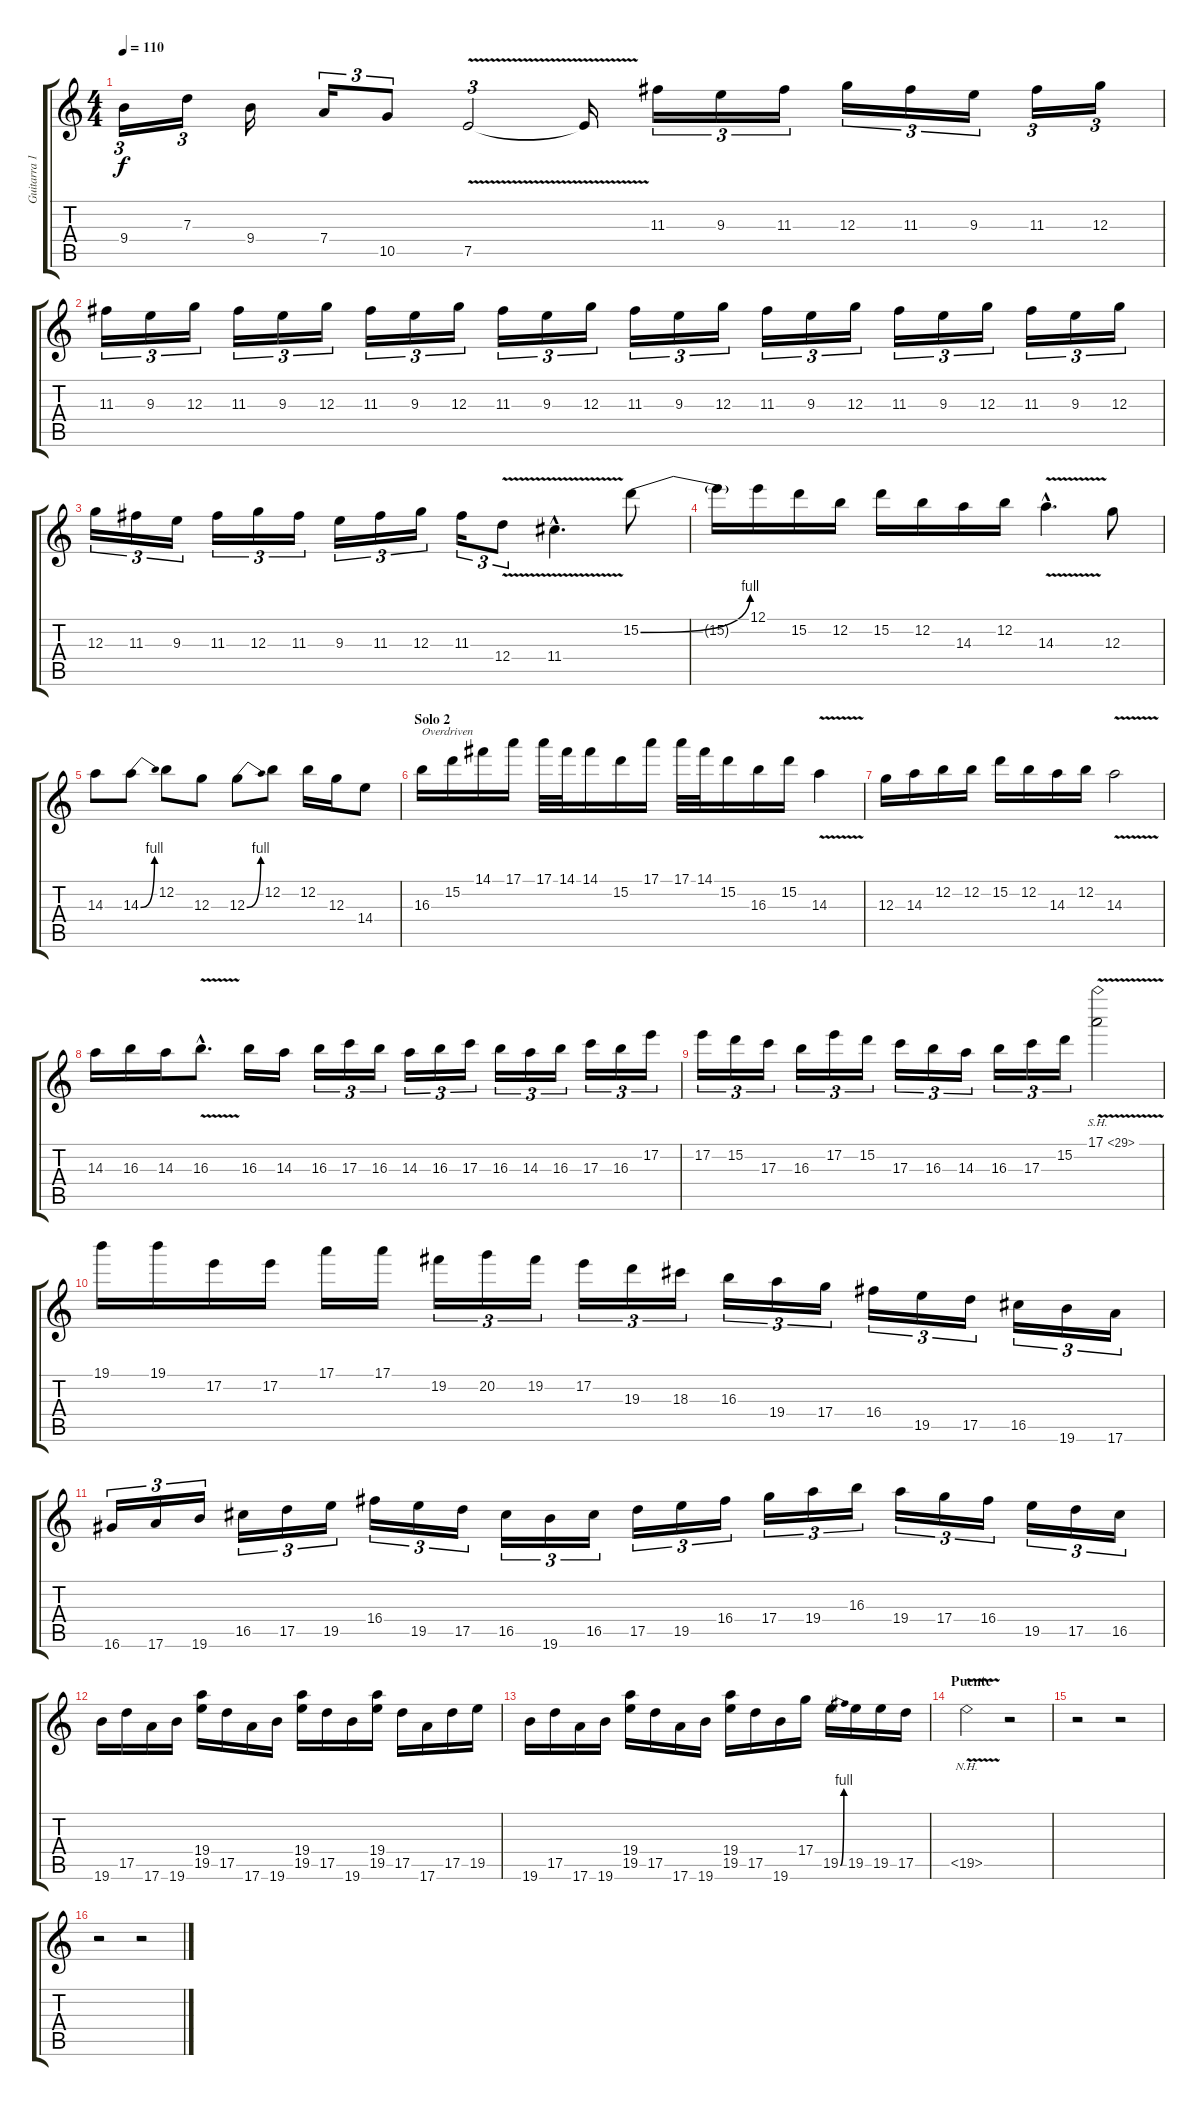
\track ("Guitarra 1" "Guitarra 1") {instrument distortionguitar}
\staff {score tabs}
\tuning (E4 B3 G3 D3 A2 E2) {hide}
\ts (4 4)
\tempo 110
\clef g2
\ks c
9.4.16{tu (3 2) dy f} 7.3.16{tu (3 2)} 9.4.16 7.4.16{tu (3 2)} 10.5.8{tu (3 2)} 7.5{v}.2{tu (3 2)} 7.5{t}.16 11.3.16{tu (3 2)} 9.3.16{tu (3 2)} 11.3.16{tu (3 2)} 12.3.16{tu (3 2)} 11.3.16{tu (3 2)} 9.3.16{tu (3 2)} 11.3.16{tu (3 2)} 12.3.16{tu (3 2)} |
11.3.16{tu (3 2)} 9.3.16{tu (3 2)} 12.3.16{tu (3 2)} 11.3.16{tu (3 2)} 9.3.16{tu (3 2)} 12.3.16{tu (3 2)} 11.3.16{tu (3 2)} 9.3.16{tu (3 2)} 12.3.16{tu (3 2)} 11.3.16{tu (3 2)} 9.3.16{tu (3 2)} 12.3.16{tu (3 2)} 11.3.16{tu (3 2)} 9.3.16{tu (3 2)} 12.3.16{tu (3 2)} 11.3.16{tu (3 2)} 9.3.16{tu (3 2)} 12.3.16{tu (3 2)} 11.3.16{tu (3 2)} 9.3.16{tu (3 2)} 12.3.16{tu (3 2)} 11.3.16{tu (3 2)} 9.3.16{tu (3 2)} 12.3.16{tu (3 2)} |
12.3.16{tu (3 2)} 11.3.16{tu (3 2)} 9.3.16{tu (3 2)} 11.3.16{tu (3 2)} 12.3.16{tu (3 2)} 11.3.16{tu (3 2)} 9.3.16{tu (3 2)} 11.3.16{tu (3 2)} 12.3.16{tu (3 2)} 11.3.16{tu (3 2)} 12.4{v}.8{tu (3 2)} 11.4{v hac}.4{d} 15.2{be (bend 0 0 60 4)}.8 |
15.2{t}.16 12.1.16 15.2.16 12.2.16 15.2.16 12.2.16 14.3.16 12.2.16 14.3{v hac}.4{d} 12.3.8 |
14.3.8 14.3{be (bend 0 0 60 4)}.8 12.2.8 12.3.8 12.3{be (bend 0 0 60 4)}.8 12.2.8 12.2.16 12.3.16 14.4.8 |
\section ("" "Solo 2")
16.3.16{txt "Overdriven" volume 13 instrument overdrivenguitar} 15.2.16 14.1.16 17.1.16 17.1.32 14.1.32 14.1.16 15.2.16 17.1.16 17.1.32 14.1.32 15.2.16 16.3.16 15.2.16 14.3{v}.4 |
12.3.16 14.3.16 12.2.16 12.2.16 15.2.16 12.2.16 14.3.16 12.2.16 14.3{v}.2 |
14.3.16 16.3.16 14.3.16 16.3{v hac}.8{d} 16.3.16 14.3.16 16.3.16{tu (3 2)} 17.3.16{tu (3 2)} 16.3.16{tu (3 2)} 14.3.16{tu (3 2)} 16.3.16{tu (3 2)} 17.3.16{tu (3 2)} 16.3.16{tu (3 2)} 14.3.16{tu (3 2)} 16.3.16{tu (3 2)} 17.3.16{tu (3 2)} 16.3.16{tu (3 2)} 17.2.16{tu (3 2)} |
17.2.16{tu (3 2)} 15.2.16{tu (3 2)} 17.3.16{tu (3 2)} 16.3.16{tu (3 2)} 17.2.16{tu (3 2)} 15.2.16{tu (3 2)} 17.3.16{tu (3 2)} 16.3.16{tu (3 2)} 14.3.16{tu (3 2)} 16.3.16{tu (3 2)} 17.3.16{tu (3 2)} 15.2.16{tu (3 2)} 17.1{sh 12 v}.2 |
19.1.16 19.1.16 17.2.16 17.2.16 17.1.16 17.1.16 19.2.16{tu (3 2)} 20.2.16{tu (3 2)} 19.2.16{tu (3 2)} 17.2.16{tu (3 2)} 19.3.16{tu (3 2)} 18.3.16{tu (3 2)} 16.3.16{tu (3 2)} 19.4.16{tu (3 2)} 17.4.16{tu (3 2)} 16.4.16{tu (3 2)} 19.5.16{tu (3 2)} 17.5.16{tu (3 2)} 16.5.16{tu (3 2)} 19.6.16{tu (3 2)} 17.6.16{tu (3 2)} |
16.6.16{tu (3 2)} 17.6.16{tu (3 2)} 19.6.16{tu (3 2)} 16.5.16{tu (3 2)} 17.5.16{tu (3 2)} 19.5.16{tu (3 2)} 16.4.16{tu (3 2)} 19.5.16{tu (3 2)} 17.5.16{tu (3 2)} 16.5.16{tu (3 2)} 19.6.16{tu (3 2)} 16.5.16{tu (3 2)} 17.5.16{tu (3 2)} 19.5.16{tu (3 2)} 16.4.16{tu (3 2)} 17.4.16{tu (3 2)} 19.4.16{tu (3 2)} 16.3.16{tu (3 2)} 19.4.16{tu (3 2)} 17.4.16{tu (3 2)} 16.4.16{tu (3 2)} 19.5.16{tu (3 2)} 17.5.16{tu (3 2)} 16.5.16{tu (3 2)} |
19.6.16 17.5.16 17.6.16 19.6.16 (19.4 19.5).16 17.5.16 17.6.16 19.6.16 (19.4 19.5).16 17.5.16 19.6.16 (19.4 19.5).16 17.5.16 17.6.16 17.5.16 19.5.16 |
19.6.16 17.5.16 17.6.16 19.6.16 (19.4 19.5).16 17.5.16 17.6.16 19.6.16 (19.4 19.5).16 17.5.16 19.6.16 17.4.16 19.5{be (bend 0 0 60 4)}.16 19.5.16 19.5.16 17.5.16 |
\section ("" "Puente")
19.5{nh v}.2 r.2 |
r.2 r.2 |
r.2 r.2
